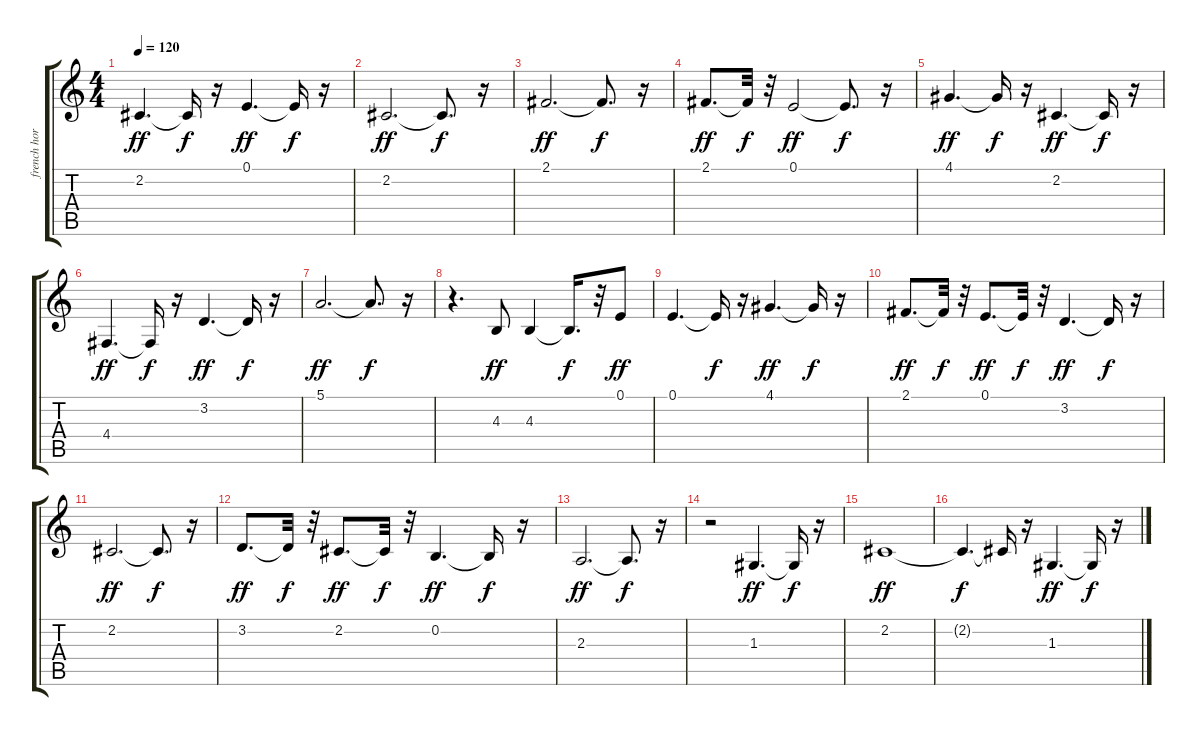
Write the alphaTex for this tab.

\track ("french horn" "french hor") {instrument frenchhorn}
\staff {score tabs}
\tuning (E4 B3 G3 D3 A2 E2) {hide}
\ts (4 4)
\tempo 120
\clef g2
\ks c
2.2.4{d dy ff} 2.2{t}.16{dy f} r.16 0.1.4{d dy ff} 0.1{t}.16{dy f} r.16 |
2.2.2{d dy ff} 2.2{t}.8{d dy f} r.16 |
2.1.2{d dy ff} 2.1{t}.8{d dy f} r.16 |
2.1.8{d dy ff} 2.1{t}.32{dy f} r.32 0.1.2{dy ff} 0.1{t}.8{d dy f} r.16 |
4.1.4{d dy ff} 4.1{t}.16{dy f} r.16 2.2.4{d dy ff} 2.2{t}.16{dy f} r.16 |
4.4.4{d dy ff} 4.4{t}.16{dy f} r.16 3.2.4{d dy ff} 3.2{t}.16{dy f} r.16 |
5.1.2{d dy ff} 5.1{t}.8{d dy f} r.16 |
r.4{d} 4.3.8{dy ff} 4.3.4 4.3{t}.16{d dy f} r.32 0.1.8{dy ff} |
0.1.4{d} 0.1{t}.16{dy f} r.16 4.1.4{d dy ff} 4.1{t}.16{dy f} r.16 |
2.1.8{d dy ff} 2.1{t}.32{dy f} r.32 0.1.8{d dy ff} 0.1{t}.32{dy f} r.32 3.2.4{d dy ff} 3.2{t}.16{dy f} r.16 |
2.2.2{d dy ff} 2.2{t}.8{d dy f} r.16 |
3.2.8{d dy ff} 3.2{t}.32{dy f} r.32 2.2.8{d dy ff} 2.2{t}.32{dy f} r.32 0.2.4{d dy ff} 0.2{t}.16{dy f} r.16 |
2.3.2{d dy ff} 2.3{t}.8{d dy f} r.16 |
r.2 1.3.4{d dy ff} 1.3{t}.16{dy f} r.16 |
2.2.1{dy ff} |
2.2{t}.4{d dy f} 2.2{t}.16 r.16 1.3.4{d dy ff} 1.3{t}.16{dy f} r.16
